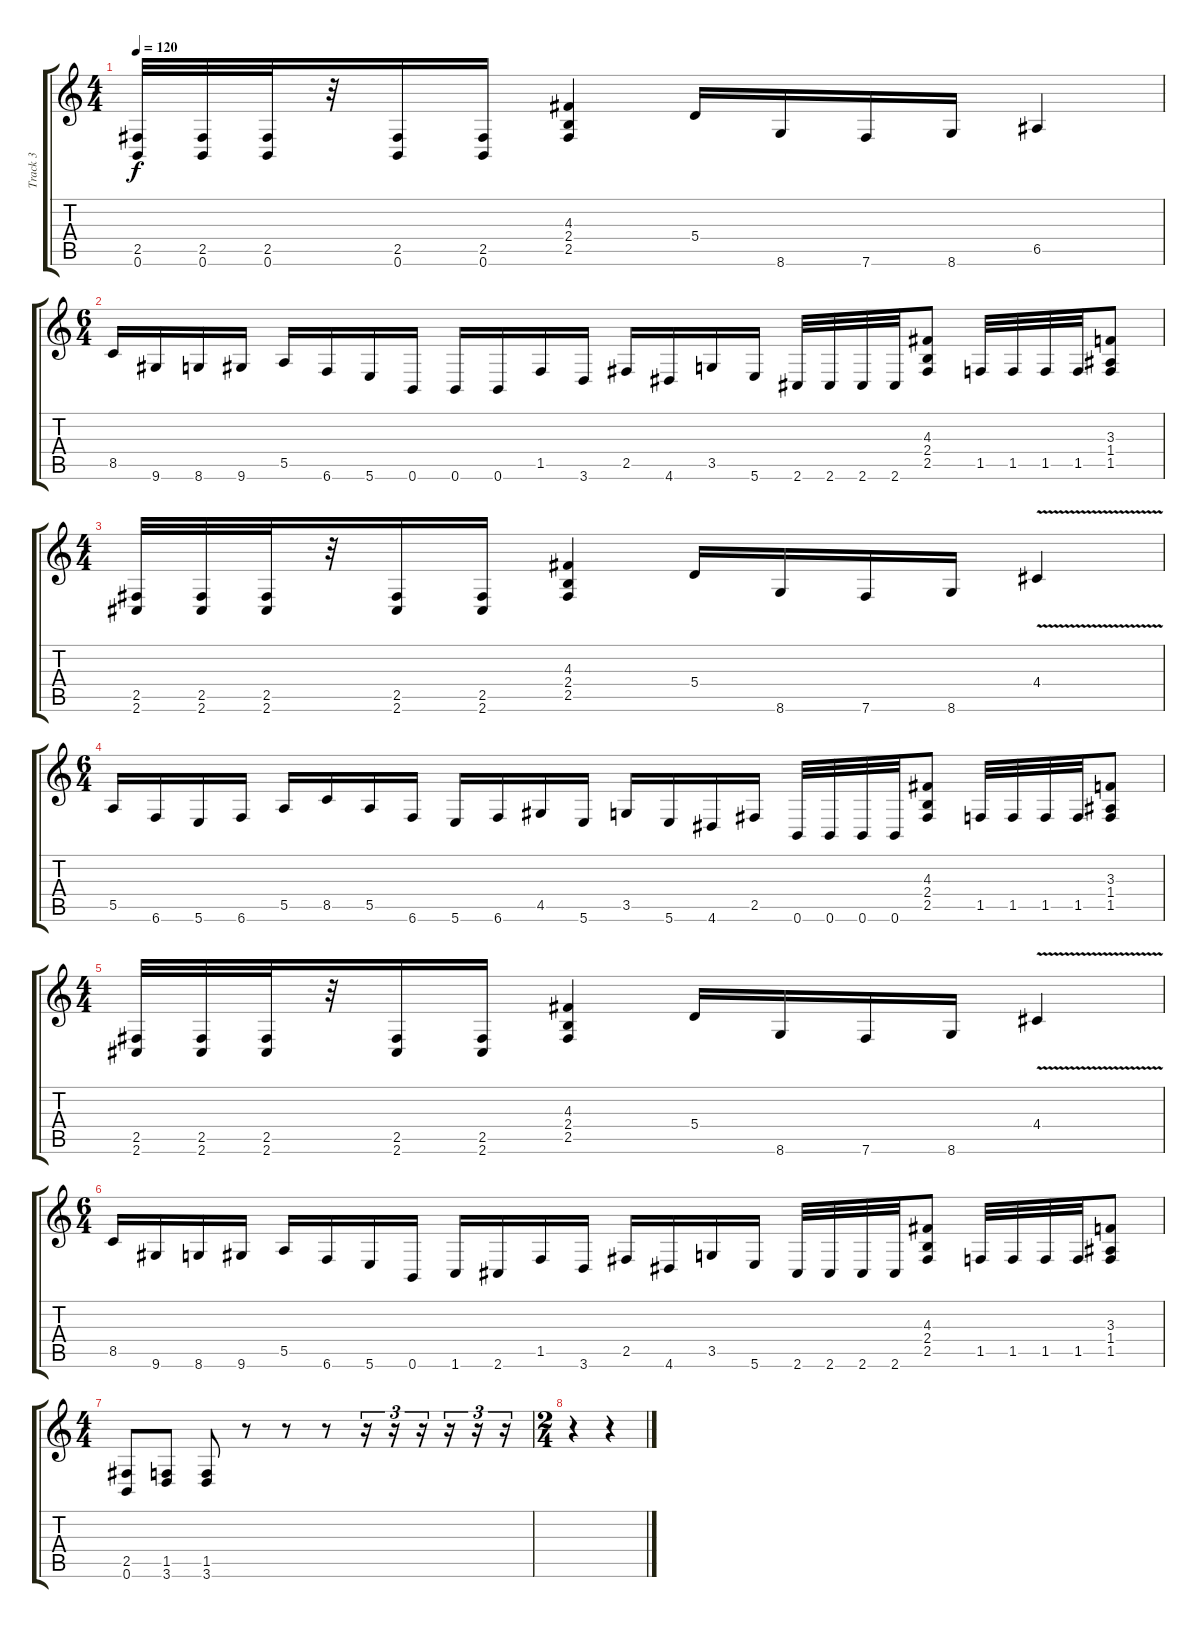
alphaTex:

\track ("Track 3" "Track 3") {instrument distortionguitar}
\staff {score tabs}
\tuning (B3 Gb3 D3 A2 E2 B1) {hide}
\ts (4 4)
\tempo 120
\clef g2
\ks c
(2.5 0.6).32{dy f} (2.5 0.6).32 (2.5 0.6).32 r.32 (2.5 0.6).16 (2.5 0.6).16 (4.3 2.4 2.5).4 5.4.16 8.6.16 7.6.16 8.6.16 6.5.4 |
\ts (6 4)
8.5.16 9.6.16 8.6.16 9.6.16 5.5.16 6.6.16 5.6.16 0.6.16 0.6.16 0.6.16 1.5.16 3.6.16 2.5.16 4.6.16 3.5.16 5.6.16 2.6.32 2.6.32 2.6.32 2.6.32 (4.3 2.4 2.5).8 1.5.32 1.5.32 1.5.32 1.5.32 (3.3 1.4 1.5).8 |
\ts (4 4)
(2.5 2.6).32 (2.5 2.6).32 (2.5 2.6).32 r.32 (2.5 2.6).16 (2.5 2.6).16 (4.3 2.4 2.5).4 5.4.16 8.6.16 7.6.16 8.6.16 4.4{v}.4 |
\ts (6 4)
5.5.16 6.6.16 5.6.16 6.6.16 5.5.16 8.5.16 5.5.16 6.6.16 5.6.16 6.6.16 4.5.16 5.6.16 3.5.16 5.6.16 4.6.16 2.5.16 0.6.32 0.6.32 0.6.32 0.6.32 (4.3 2.4 2.5).8 1.5.32 1.5.32 1.5.32 1.5.32 (3.3 1.4 1.5).8 |
\ts (4 4)
(2.5 2.6).32 (2.5 2.6).32 (2.5 2.6).32 r.32 (2.5 2.6).16 (2.5 2.6).16 (4.3 2.4 2.5).4 5.4.16 8.6.16 7.6.16 8.6.16 4.4{v}.4 |
\ts (6 4)
8.5.16 9.6.16 8.6.16 9.6.16 5.5.16 6.6.16 5.6.16 0.6.16 1.6.16 2.6.16 1.5.16 3.6.16 2.5.16 4.6.16 3.5.16 5.6.16 2.6.32 2.6.32 2.6.32 2.6.32 (4.3 2.4 2.5).8 1.5.32 1.5.32 1.5.32 1.5.32 (3.3 1.4 1.5).8 |
\ts (4 4)
(2.5 0.6).8 (1.5 3.6).8 (1.5 3.6).8 r.8 r.8 r.8 r.16{tu (3 2)} r.16{tu (3 2)} r.16{tu (3 2)} r.16{tu (3 2)} r.16{tu (3 2)} r.16{tu (3 2)} |
\ts (2 4)
r.4 r.4
